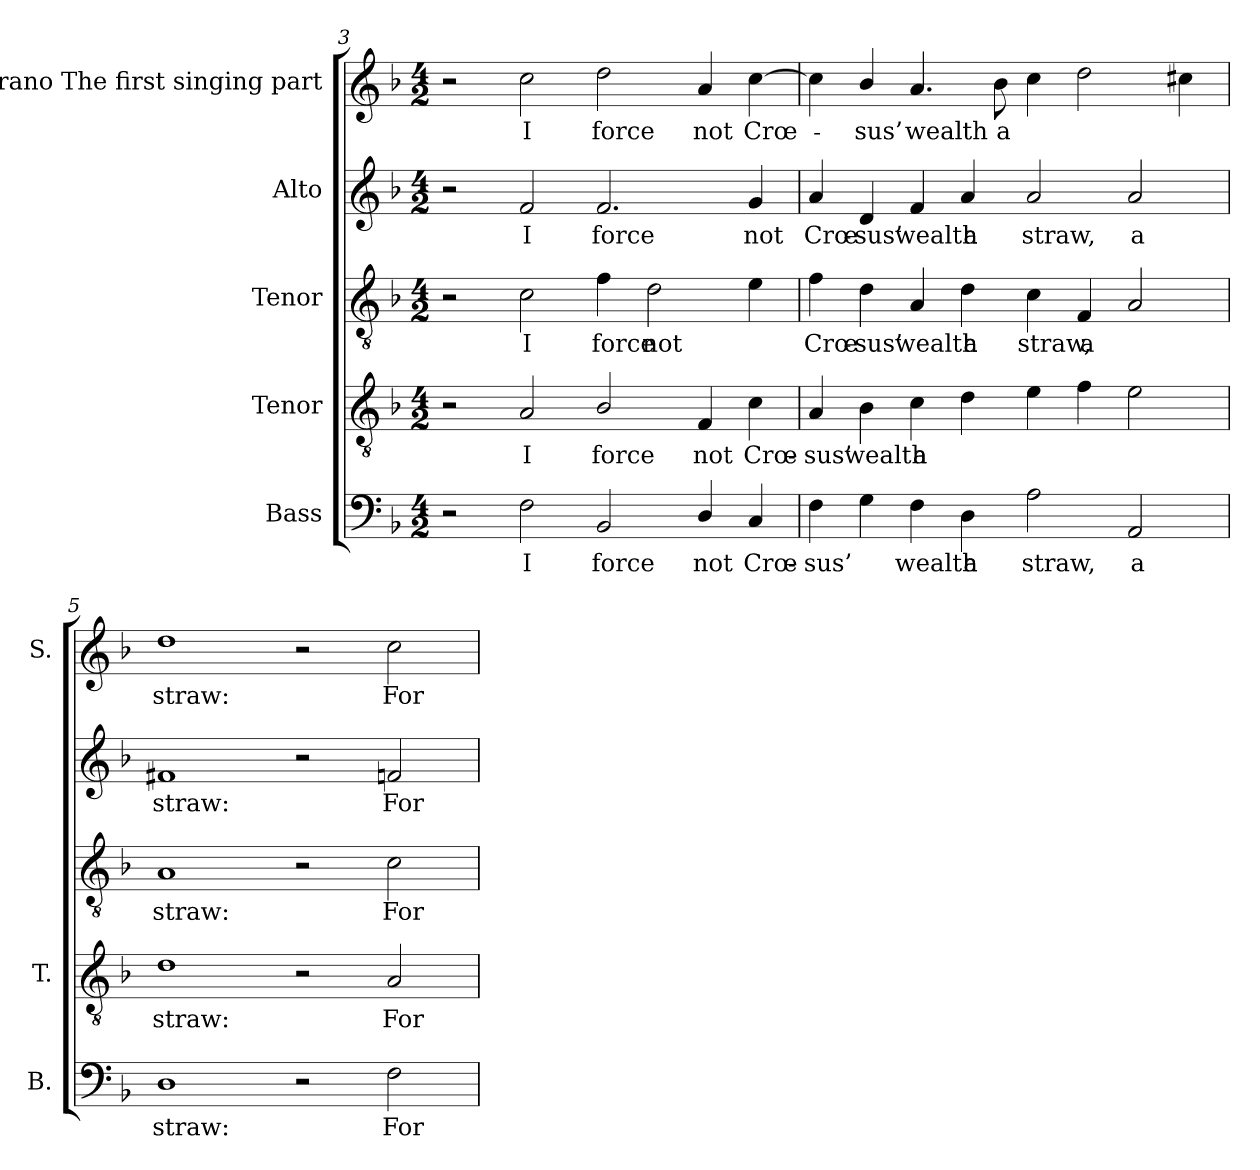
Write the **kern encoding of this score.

**kern	**text	**kern	**text	**kern	**text	**kern	**text	**kern	**text
*part5	*part5	*part4	*part4	*part3	*part3	*part2	*part2	*part1	*part1
*staff5	*staff5	*staff4	*staff4	*staff3	*staff3	*staff2	*staff2	*staff1	*staff1
*I"Bass	*	*I"Tenor	*	*I"Tenor	*	*I"Alto	*	*I"Soprano The first singing part	*
*I'B.	*	*I'T.	*	*	*	*	*	*I'S.	*
*clefF4	*	*clefGv2	*	*clefGv2	*	*clefG2	*	*clefG2	*
*	*	*ITrd7c12	*	*ITrd7c12	*	*ITrd7c12	*	*	*
*k[b-]	*	*k[b-]	*	*k[b-]	*	*k[b-]	*	*k[b-]	*
*F:	*	*F:	*	*F:	*	*F:	*	*F:	*
*M4/2	*	*M4/2	*	*M4/2	*	*M4/2	*	*M4/2	*
=3	=3	=3	=3	=3	=3	=3	=3	=3	=3
2r	.	2r	.	2r	.	2r	.	2r	.
!	!LO:LY:b:color=#000000	!	!	!	!	!	!	!	!
!	!	!	!LO:LY:b:color=#000000	!	!	!	!	!	!
!	!	!	!	!	!LO:LY:b:color=#000000	!	!	!	!
!	!	!	!	!	!	!	!LO:LY:b:color=#000000	!	!
!	!	!	!	!	!	!	!	!	!LO:LY:b:color=#000000
2Fi\	I	2AAi/	I	2Ci\	I	2Fi/	I	2cci\	I
!	!LO:LY:b:color=#000000	!	!	!	!	!	!	!	!
!	!	!	!LO:LY:b:color=#000000	!	!	!	!	!	!
!	!	!	!	!	!LO:LY:b:color=#000000	!	!	!	!
!	!	!	!	!	!	!	!LO:LY:b:color=#000000	!	!
!	!	!	!	!	!	!	!	!	!LO:LY:b:color=#000000
2BB-i/	force	2BB-i/	force	4Fi\	force	2.Fi/	force	2ddi\	force
!	!	!	!	!	!LO:LY:b:color=#000000	!	!	!	!
.	.	.	.	2Di\	not	.	.	.	.
!	!LO:LY:b:color=#000000	!	!	!	!	!	!	!	!
!	!	!	!LO:LY:b:color=#000000	!	!	!	!	!	!
!	!	!	!	!	!	!	!	!	!LO:LY:b:color=#000000
4Di/	not	4FFi/	not	.	.	.	.	4ai/	not
!	!LO:LY:b:color=#000000	!	!	!	!	!	!	!	!
!	!	!	!LO:LY:b:color=#000000	!	!	!	!	!	!
!	!	!	!	!	!	!	!LO:LY:b:color=#000000	!	!
!	!	!	!	!	!	!	!	!	!LO:LY:b:color=#000000
4Ci/	Crœ-	4Ci\	Crœ-	4Ei\	.	4Gi/	not	[4cci\	Crœ-
!!LO:LB:g=z
=4	=4	=4	=4	=4	=4	=4	=4	=4	=4
!	!LO:LY:b:color=#000000	!	!	!	!	!	!	!	!
!	!	!	!LO:LY:b:color=#000000	!	!	!	!	!	!
!	!	!	!	!	!LO:LY:b:color=#000000	!	!	!	!
!	!	!	!	!	!	!	!LO:LY:b:color=#000000	!	!
4Fi\	-sus’	4AAi/	-sus’	4Fi\	Crœ-	4Ai/	Crœ-	4cci\]	.
!	!	!	!LO:LY:b:color=#000000	!	!	!	!	!	!
!	!	!	!	!	!LO:LY:b:color=#000000	!	!	!	!
!	!	!	!	!	!	!	!LO:LY:b:color=#000000	!	!
!	!	!	!	!	!	!	!	!	!LO:LY:b:color=#000000
4Gi\	.	4BB-i\	wealth	4Di\	-sus’	4Di/	-sus’	4b-i/	-sus’
!	!LO:LY:b:color=#000000	!	!	!	!	!	!	!	!
!	!	!	!LO:LY:b:color=#000000	!	!	!	!	!	!
!	!	!	!	!	!LO:LY:b:color=#000000	!	!	!	!
!	!	!	!	!	!	!	!LO:LY:b:color=#000000	!	!
!	!	!	!	!	!	!	!	!	!LO:LY:b:color=#000000
4Fi\	wealth	4Ci\	a	4AAi/	wealth	4Fi/	wealth	4.ai/	wealth
!	!LO:LY:b:color=#000000	!	!	!	!	!	!	!	!
!	!	!	!	!	!LO:LY:b:color=#000000	!	!	!	!
!	!	!	!	!	!	!	!LO:LY:b:color=#000000	!	!
4Di\	a	4Di\	.	4Di\	a	4Ai/	a	.	.
!	!	!	!	!	!	!	!	!	!LO:LY:b:color=#000000
.	.	.	.	.	.	.	.	8b-i\	a
!	!LO:LY:b:color=#000000	!	!	!	!	!	!	!	!
!	!	!	!	!	!LO:LY:b:color=#000000	!	!	!	!
!	!	!	!	!	!	!	!LO:LY:b:color=#000000	!	!
2Ai\	straw,	4Ei\	.	4Ci\	straw,	2Ai/	straw,	4cci\	.
!	!	!	!	!	!LO:LY:b:color=#000000	!	!	!	!
.	.	4Fi\	.	4FFi/	a	.	.	2ddi\	.
!	!LO:LY:b:color=#000000	!	!	!	!	!	!	!	!
!	!	!	!	!	!	!	!LO:LY:b:color=#000000	!	!
2AAi/	a	2Ei\	.	2AAi/	.	2Ai/	a	.	.
.	.	.	.	.	.	.	.	4cc#Xi\	.
=5	=5	=5	=5	=5	=5	=5	=5	=5	=5
!	!LO:LY:b:color=#000000	!	!	!	!	!	!	!	!
!	!	!	!LO:LY:b:color=#000000	!	!	!	!	!	!
!	!	!	!	!	!LO:LY:b:color=#000000	!	!	!	!
!	!	!	!	!	!	!	!LO:LY:b:color=#000000	!	!
!	!	!	!	!	!	!	!	!	!LO:LY:b:color=#000000
1Di	straw:	1Di	straw:	1AAi	straw:	1F#Xi	straw:	1ddi	straw:
2r	.	2r	.	2r	.	2r	.	2r	.
!	!LO:LY:b:color=#000000	!	!	!	!	!	!	!	!
!	!	!	!LO:LY:b:color=#000000	!	!	!	!	!	!
!	!	!	!	!	!LO:LY:b:color=#000000	!	!	!	!
!	!	!	!	!	!	!	!LO:LY:b:color=#000000	!	!
!	!	!	!	!	!	!	!	!	!LO:LY:b:color=#000000
2Fi\	For	2AAi/	For	2Ci\	For	2Fni/	For	2cci\	For
=	=	=	=	=	=	=	=	=	=
*-	*-	*-	*-	*-	*-	*-	*-	*-	*-
